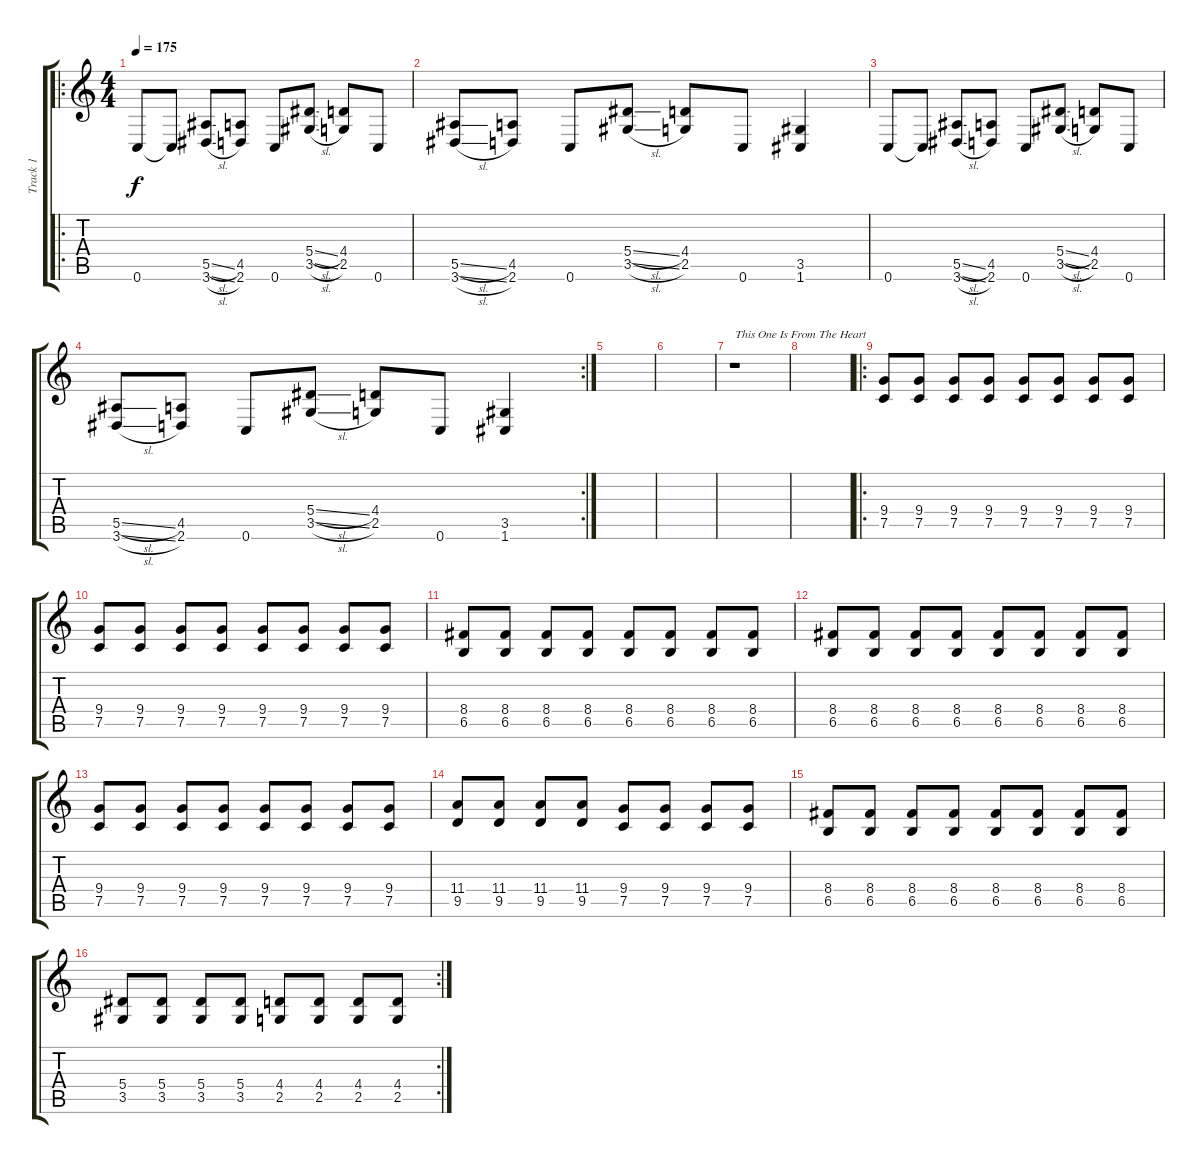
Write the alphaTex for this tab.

\track ("Track 1" "Track 1") {instrument distortionguitar}
\staff {score tabs}
\tuning (C4 G3 Eb3 Bb2 F2 C2) {hide}
\ro
\ts (4 4)
\tempo 175
\clef g2
\ks c
0.6.8{dy f} 0.6{t}.8 (5.5{sl} 3.6{sl}).8 (4.5 2.6).8 0.6.8 (5.4{sl} 3.5{sl}).8 (4.4 2.5).8 0.6.8 |
(5.5{sl} 3.6{sl}).8 (4.5 2.6).8 0.6.8 (5.4{sl} 3.5{sl}).8 (4.4 2.5).8 0.6.8 (3.5 1.6).4 |
0.6.8 0.6{t}.8 (5.5{sl} 3.6{sl}).8 (4.5 2.6).8 0.6.8 (5.4{sl} 3.5{sl}).8 (4.4 2.5).8 0.6.8 |
\rc 2
(5.5{sl} 3.6{sl}).8 (4.5 2.6).8 0.6.8 (5.4{sl} 3.5{sl}).8 (4.4 2.5).8 0.6.8 (3.5 1.6).4 |
|
|
r.1{txt "This One Is From The Heart"} |
|
\ro
(9.4 7.5).8 (9.4 7.5).8 (9.4 7.5).8 (9.4 7.5).8 (9.4 7.5).8 (9.4 7.5).8 (9.4 7.5).8 (9.4 7.5).8 |
(9.4 7.5).8 (9.4 7.5).8 (9.4 7.5).8 (9.4 7.5).8 (9.4 7.5).8 (9.4 7.5).8 (9.4 7.5).8 (9.4 7.5).8 |
(8.4 6.5).8 (8.4 6.5).8 (8.4 6.5).8 (8.4 6.5).8 (8.4 6.5).8 (8.4 6.5).8 (8.4 6.5).8 (8.4 6.5).8 |
(8.4 6.5).8 (8.4 6.5).8 (8.4 6.5).8 (8.4 6.5).8 (8.4 6.5).8 (8.4 6.5).8 (8.4 6.5).8 (8.4 6.5).8 |
(9.4 7.5).8 (9.4 7.5).8 (9.4 7.5).8 (9.4 7.5).8 (9.4 7.5).8 (9.4 7.5).8 (9.4 7.5).8 (9.4 7.5).8 |
(11.4 9.5).8 (11.4 9.5).8 (11.4 9.5).8 (11.4 9.5).8 (9.4 7.5).8 (9.4 7.5).8 (9.4 7.5).8 (9.4 7.5).8 |
(8.4 6.5).8 (8.4 6.5).8 (8.4 6.5).8 (8.4 6.5).8 (8.4 6.5).8 (8.4 6.5).8 (8.4 6.5).8 (8.4 6.5).8 |
\rc 2
(5.4 3.5).8 (5.4 3.5).8 (5.4 3.5).8 (5.4 3.5).8 (4.4 2.5).8 (4.4 2.5).8 (4.4 2.5).8 (4.4 2.5).8
